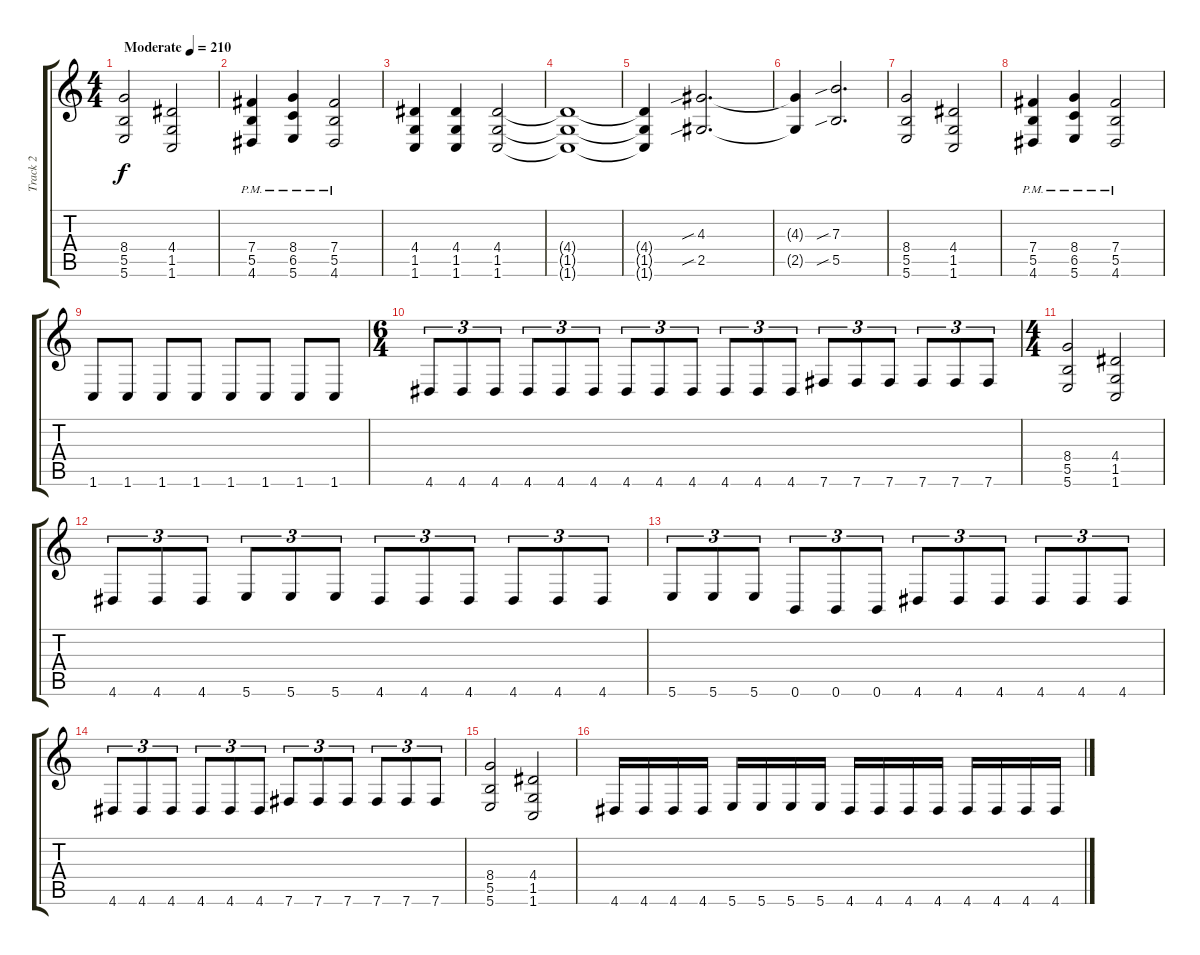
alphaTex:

\track ("Track 2" "Track 2") {instrument distortionguitar}
\staff {score tabs}
\tuning (Db4 Ab3 E3 B2 Gb2 B1) {hide}
\ts (4 4)
\tempo (210 "Moderate")
\clef g2
\ks c
(8.4 5.5 5.6).2{dy f instrument distortionguitar} (4.4 1.5 1.6).2 |
(7.4 5.5 4.6{pm}).4 (8.4 6.5 5.6{pm}).4 (7.4 5.5 4.6{pm}).2 |
(4.4 1.5 1.6).4 (4.4 1.5 1.6).4 (4.4 1.5 1.6).2 |
(4.4{t} 1.5{t} 1.6{t}).1 |
(4.4{t} 1.5{t} 1.6{t}).4 (4.3{sib} 2.5{sib}).2{d} |
(4.3{t} 2.5{t}).4 (7.3{sib} 5.5{sib}).2{d} |
(8.4 5.5 5.6).2 (4.4 1.5 1.6).2 |
(7.4 5.5 4.6{pm}).4 (8.4 6.5 5.6{pm}).4 (7.4 5.5 4.6{pm}).2 |
1.6.8 1.6.8 1.6.8 1.6.8 1.6.8 1.6.8 1.6.8 1.6.8 |
\ts (6 4)
4.6.8{tu (3 2)} 4.6.8{tu (3 2)} 4.6.8{tu (3 2)} 4.6.8{tu (3 2)} 4.6.8{tu (3 2)} 4.6.8{tu (3 2)} 4.6.8{tu (3 2)} 4.6.8{tu (3 2)} 4.6.8{tu (3 2)} 4.6.8{tu (3 2)} 4.6.8{tu (3 2)} 4.6.8{tu (3 2)} 7.6.8{tu (3 2)} 7.6.8{tu (3 2)} 7.6.8{tu (3 2)} 7.6.8{tu (3 2)} 7.6.8{tu (3 2)} 7.6.8{tu (3 2)} |
\ts (4 4)
(8.4 5.5 5.6).2 (4.4 1.5 1.6).2 |
4.6.8{tu (3 2)} 4.6.8{tu (3 2)} 4.6.8{tu (3 2)} 5.6.8{tu (3 2)} 5.6.8{tu (3 2)} 5.6.8{tu (3 2)} 4.6.8{tu (3 2)} 4.6.8{tu (3 2)} 4.6.8{tu (3 2)} 4.6.8{tu (3 2)} 4.6.8{tu (3 2)} 4.6.8{tu (3 2)} |
5.6.8{tu (3 2)} 5.6.8{tu (3 2)} 5.6.8{tu (3 2)} 0.6.8{tu (3 2)} 0.6.8{tu (3 2)} 0.6.8{tu (3 2)} 4.6.8{tu (3 2)} 4.6.8{tu (3 2)} 4.6.8{tu (3 2)} 4.6.8{tu (3 2)} 4.6.8{tu (3 2)} 4.6.8{tu (3 2)} |
4.6.8{tu (3 2)} 4.6.8{tu (3 2)} 4.6.8{tu (3 2)} 4.6.8{tu (3 2)} 4.6.8{tu (3 2)} 4.6.8{tu (3 2)} 7.6.8{tu (3 2)} 7.6.8{tu (3 2)} 7.6.8{tu (3 2)} 7.6.8{tu (3 2)} 7.6.8{tu (3 2)} 7.6.8{tu (3 2)} |
(8.4 5.5 5.6).2 (4.4 1.5 1.6).2 |
4.6.16 4.6.16 4.6.16 4.6.16 5.6.16 5.6.16 5.6.16 5.6.16 4.6.16 4.6.16 4.6.16 4.6.16 4.6.16 4.6.16 4.6.16 4.6.16
